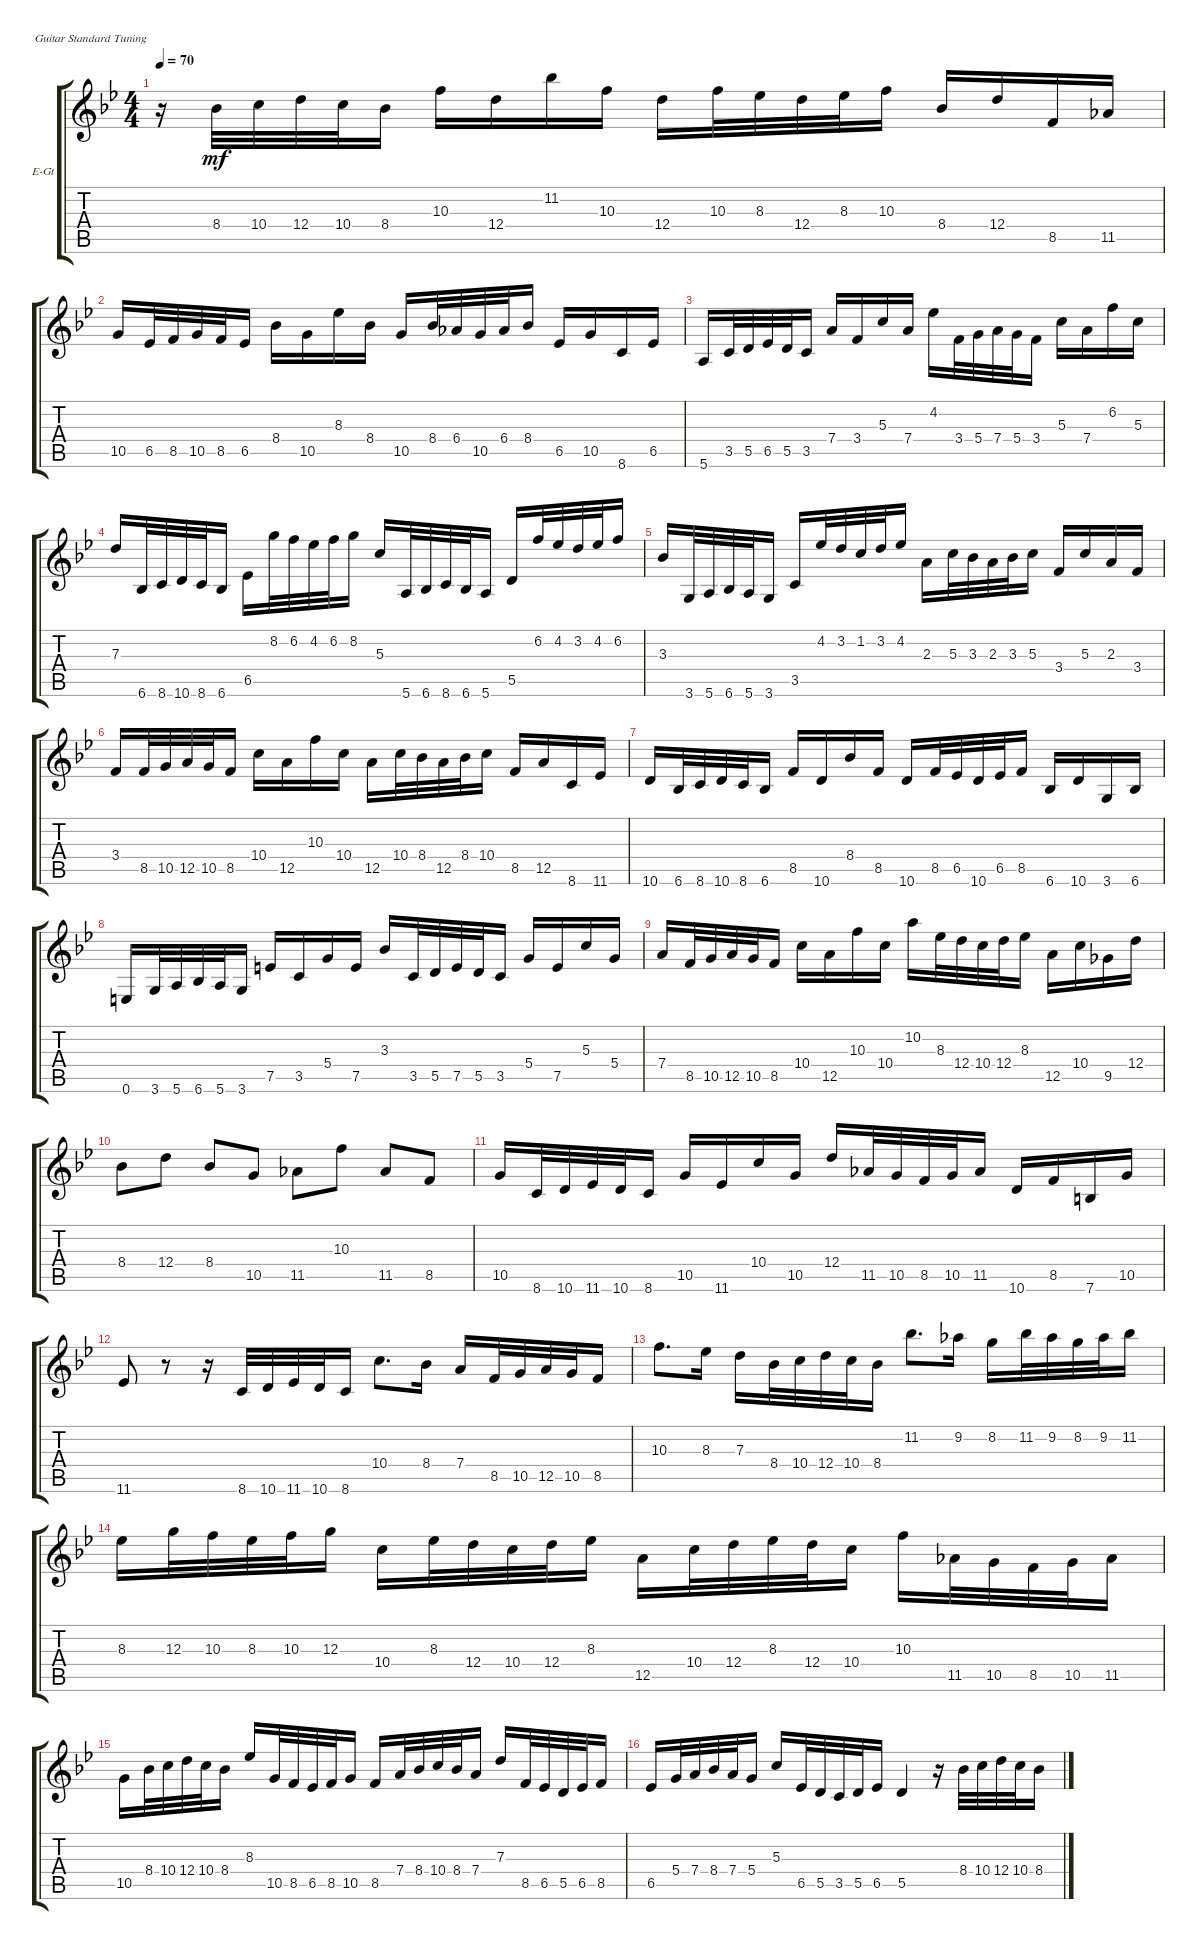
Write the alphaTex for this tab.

\defaultSystemsLayout 4
\bracketExtendMode groupsimilarinstruments
\firstSystemTrackNameOrientation horizontal
\otherSystemsTrackNameOrientation horizontal
\track ("Electric Guitar" "E-Gt") {instrument overdrivenguitar}
\staff {score tabs}
\tuning (E4 B3 G3 D3 A2 E2)
\ts (4 4)
\tempo 70
\clef g2
\ks bb
r.16{dy mf instrument overdrivenguitar} 8.4.32 10.4.32 12.4.32 10.4.32 8.4.16 10.3.16 12.4.16 11.2.16 10.3.16 12.4.16 10.3.32 8.3.32 12.4.32 8.3.32 10.3.16 8.4.16 12.4.16 8.5.16 11.5.16 |
10.5.16 6.5.32 8.5.32 10.5.32 8.5.32 6.5.16 8.4.16 10.5.16 8.3.16 8.4.16 10.5.16 8.4.32 6.4.32 10.5.32 6.4.32 8.4.16 6.5.16 10.5.16 8.6.16 6.5.16 |
5.6.16 3.5.32 5.5.32 6.5.32 5.5.32 3.5.16 7.4.16 3.4.16 5.3.16 7.4.16 4.2.16 3.4.32 5.4.32 7.4.32 5.4.32 3.4.16 5.3.16 7.4.16 6.2.16 5.3.16 |
7.3.16 6.6.32 8.6.32 10.6.32 8.6.32 6.6.16 6.5.16 8.2.32 6.2.32 4.2.32 6.2.32 8.2.16 5.3.16 5.6.32 6.6.32 8.6.32 6.6.32 5.6.16 5.5.16 6.2.32 4.2.32 3.2.32 4.2.32 6.2.16 |
3.3.16 3.6.32 5.6.32 6.6.32 5.6.32 3.6.16 3.5.16 4.2.32 3.2.32 1.2.32 3.2.32 4.2.16 2.3.16 5.3.32 3.3.32 2.3.32 3.3.32 5.3.16 3.4.16 5.3.16 2.3.16 3.4.16 |
3.4.16 8.5.32 10.5.32 12.5.32 10.5.32 8.5.16 10.4.16 12.5.16 10.3.16 10.4.16 12.5.16 10.4.32 8.4.32 12.5.32 8.4.32 10.4.16 8.5.16 12.5.16 8.6.16 11.6.16 |
10.6.16 6.6.32 8.6.32 10.6.32 8.6.32 6.6.16 8.5.16 10.6.16 8.4.16 8.5.16 10.6.16 8.5.32 6.5.32 10.6.32 6.5.32 8.5.16 6.6.16 10.6.16 3.6.16 6.6.16 |
0.6.16 3.6.32 5.6.32 6.6.32 5.6.32 3.6.16 7.5.16 3.5.16 5.4.16 7.5.16 3.3.16 3.5.32 5.5.32 7.5.32 5.5.32 3.5.16 5.4.16 7.5.16 5.3.16 5.4.16 |
7.4.16 8.5.32 10.5.32 12.5.32 10.5.32 8.5.16 10.4.16 12.5.16 10.3.16 10.4.16 10.2.16 8.3.32 12.4.32 10.4.32 12.4.32 8.3.16 12.5.16 10.4.16 9.5.16 12.4.16 |
8.4.8 12.4.8 8.4.8 10.5.8 11.5.8 10.3.8 11.5.8 8.5.8 |
10.5.16 8.6.32 10.6.32 11.6.32 10.6.32 8.6.16 10.5.16 11.6.16 10.4.16 10.5.16 12.4.16 11.5.32 10.5.32 8.5.32 10.5.32 11.5.16 10.6.16 8.5.16 7.6.16 10.5.16 |
11.6.8 r.8 r.16 8.6.32 10.6.32 11.6.32 10.6.32 8.6.16 10.4.8{d} 8.4.16 7.4.16 8.5.32 10.5.32 12.5.32 10.5.32 8.5.16 |
10.3.8{d} 8.3.16 7.3.16 8.4.32 10.4.32 12.4.32 10.4.32 8.4.16 11.2.8{d} 9.2.16 8.2.16 11.2.32 9.2.32 8.2.32 9.2.32 11.2.16 |
8.3.16 12.3.32 10.3.32 8.3.32 10.3.32 12.3.16 10.4.16 8.3.32 12.4.32 10.4.32 12.4.32 8.3.16 12.5.16 10.4.32 12.4.32 8.3.32 12.4.32 10.4.16 10.3.16 11.5.32 10.5.32 8.5.32 10.5.32 11.5.16 |
10.5.16 8.4.32 10.4.32 12.4.32 10.4.32 8.4.16 8.3.16 10.5.32 8.5.32 6.5.32 8.5.32 10.5.16 8.5.16 7.4.32 8.4.32 10.4.32 8.4.32 7.4.16 7.3.16 8.5.32 6.5.32 5.5.32 6.5.32 8.5.16 |
6.5.16 5.4.32 7.4.32 8.4.32 7.4.32 5.4.16 5.3.16 6.5.32 5.5.32 3.5.32 5.5.32 6.5.16 5.5.4 r.16 8.4.32 10.4.32 12.4.32 10.4.32 8.4.16
